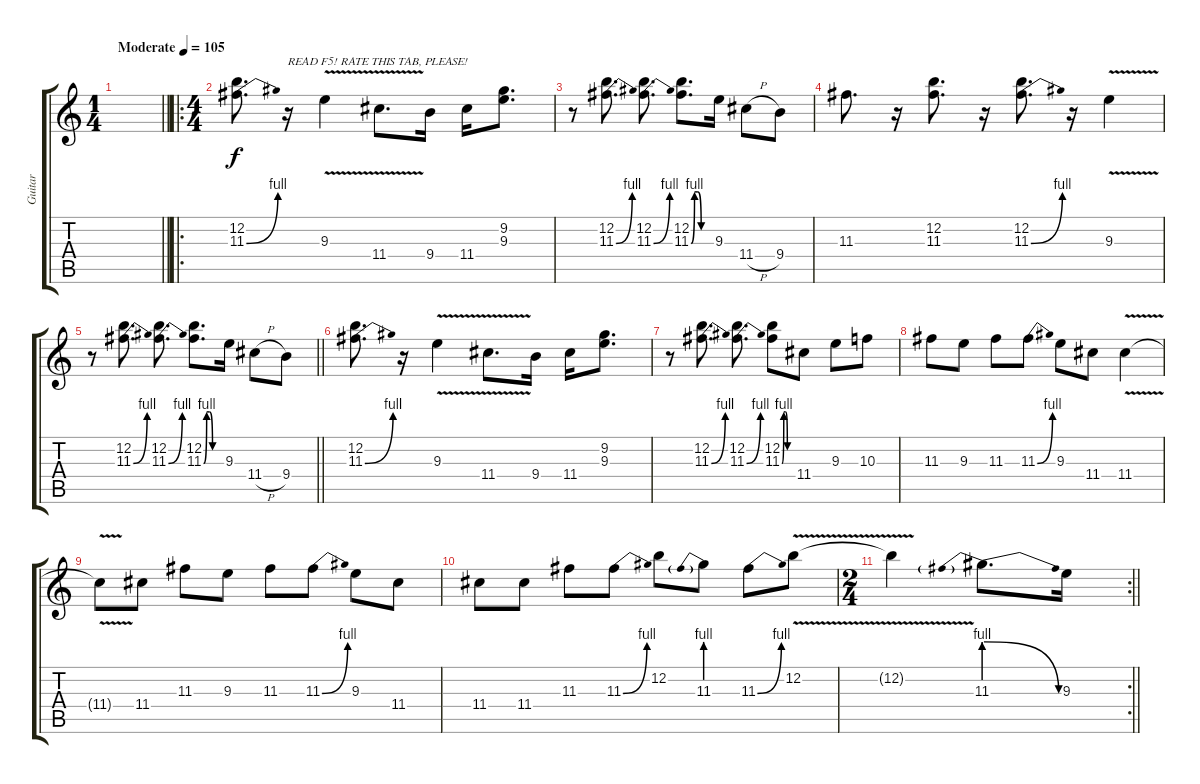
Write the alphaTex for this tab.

\track ("Guitar" "Guitar") {instrument overdrivenguitar}
\staff {score tabs}
\tuning (E4 B3 G3 D3 A2 E2) {hide}
\ts (1 4)
\tempo (105 "Moderate")
\clef g2
\barLineRight lightlight
\ks c
|
\ro
\ts (4 4)
(12.2 11.3{be (bend 0 0 60 4)}).8{d} r.16{txt "READ F5! RATE THIS TAB, PLEASE!"} 9.3{v}.4 11.4{v}.8{d} 9.4.16 11.4.16 (9.2 9.3).8{d} |
r.8 (12.2 11.3{be (bend 0 0 60 4)}).8{d} (12.2 11.3{be (bend 0 0 60 4)}).8{d} (12.2 11.3{be (custom 0 0 10 4 20 4 30 0 60 0)}).8{d} 9.3.16 11.4{h}.8 9.4.8 |
11.3.8{d} r.16 (12.2 11.3).8{d} r.16 (12.2 11.3{be (bend 0 0 60 4)}).8{d} r.16 9.3{v}.4 |
\barLineRight lightlight
r.8 (12.2 11.3{be (bend 0 0 60 4)}).8{d} (12.2 11.3{be (bend 0 0 60 4)}).8{d} (12.2 11.3{be (custom 0 0 10 4 20 4 30 0 60 0)}).8{d} 9.3.16 11.4{h}.8 9.4.8 |
(12.2 11.3{be (bend 0 0 60 4)}).8{d} r.16 9.3{v}.4 11.4{v}.8{d} 9.4.16 11.4.16 (9.2 9.3).8{d} |
r.8 (12.2 11.3{be (bend 0 0 60 4)}).8{d} (12.2 11.3{be (bend 0 0 60 4)}).8{d} (12.2 11.3{be (custom 0 0 10 4 20 4 30 0 60 0)}).8 11.4.8 9.3.8 10.3.8 |
11.3.8 9.3.8 11.3.8 11.3{be (bend 0 0 60 4)}.8 9.3.8 11.4.8 11.4{v}.4 |
11.4{t}.8 11.4.8 11.3.8 9.3.8 11.3.8 11.3{be (bend 0 0 60 4)}.8 9.3.8 11.4.8 |
11.4.8 11.4.8 11.3.8 11.3{be (bend 0 0 60 4)}.8 12.2.8 11.3{be (prebend 0 4 60 4)}.8 11.3{be (bend 0 0 60 4)}.8 12.2{v}.8 |
\rc 2
\ts (2 4)
\barLineRight lightlight
12.2{t}.4 11.3{be (prebendrelease 0 4 60 0)}.8{d} 9.3.16
